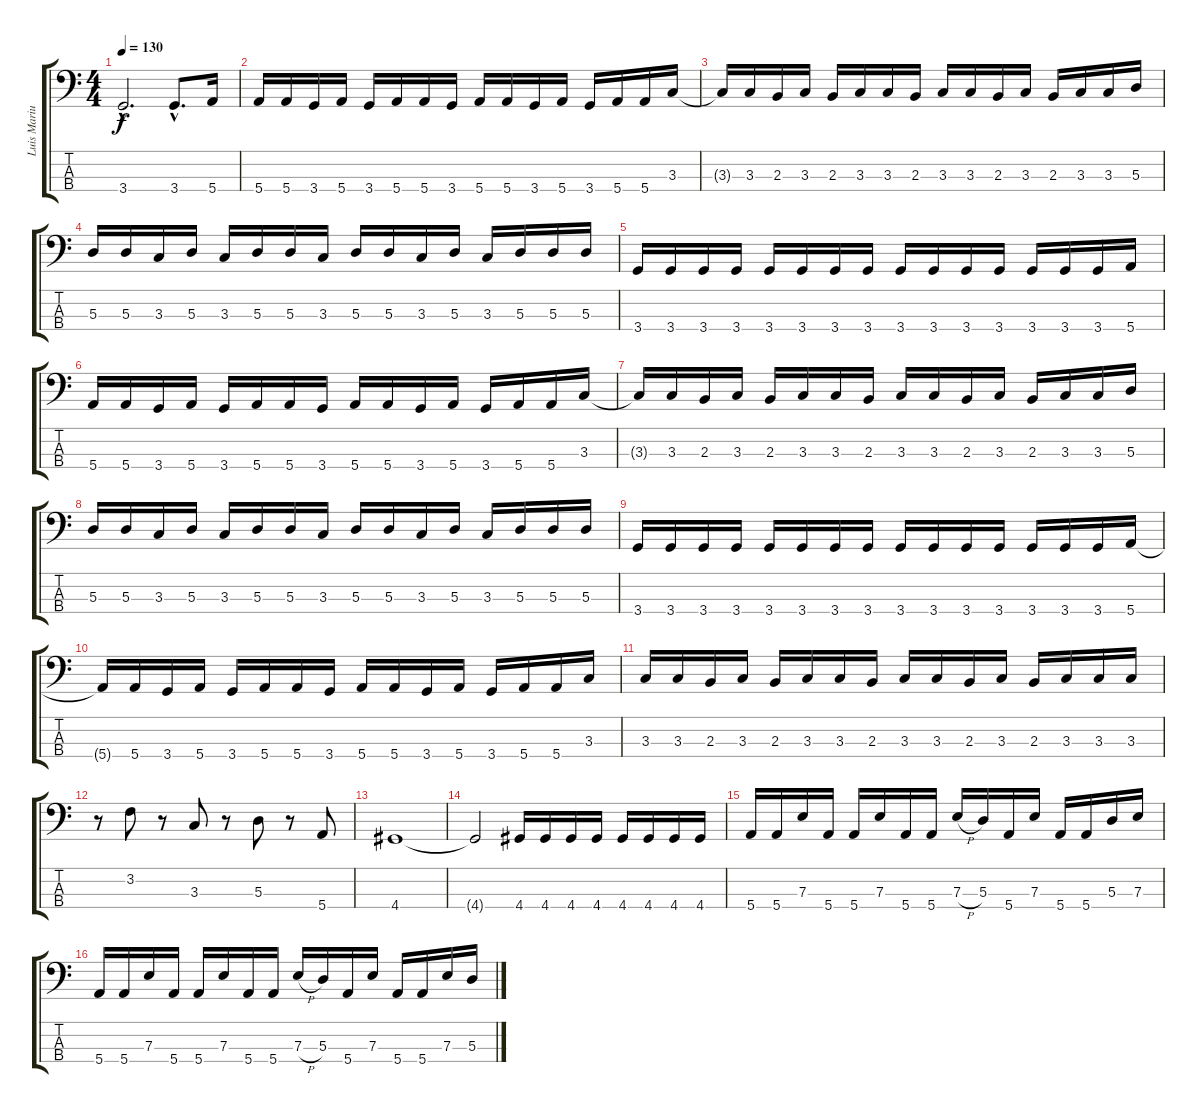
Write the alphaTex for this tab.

\track ("Luis Mariuti" "Luis Mariu") {instrument electricbasspick}
\staff {score tabs}
\tuning (G2 D2 A1 E1) {hide}
\ts (4 4)
\tempo 130
\clef f4
\ks c
3.4{hac}.2{d dy f} 3.4{hac}.8{d} 5.4.16 |
5.4.16 5.4.16 3.4.16 5.4.16 3.4.16 5.4.16 5.4.16 3.4.16 5.4.16 5.4.16 3.4.16 5.4.16 3.4.16 5.4.16 5.4.16 3.3.16 |
3.3{t}.16 3.3.16 2.3.16 3.3.16 2.3.16 3.3.16 3.3.16 2.3.16 3.3.16 3.3.16 2.3.16 3.3.16 2.3.16 3.3.16 3.3.16 5.3.16 |
5.3.16 5.3.16 3.3.16 5.3.16 3.3.16 5.3.16 5.3.16 3.3.16 5.3.16 5.3.16 3.3.16 5.3.16 3.3.16 5.3.16 5.3.16 5.3.16 |
3.4.16 3.4.16 3.4.16 3.4.16 3.4.16 3.4.16 3.4.16 3.4.16 3.4.16 3.4.16 3.4.16 3.4.16 3.4.16 3.4.16 3.4.16 5.4.16 |
5.4.16 5.4.16 3.4.16 5.4.16 3.4.16 5.4.16 5.4.16 3.4.16 5.4.16 5.4.16 3.4.16 5.4.16 3.4.16 5.4.16 5.4.16 3.3.16 |
3.3{t}.16 3.3.16 2.3.16 3.3.16 2.3.16 3.3.16 3.3.16 2.3.16 3.3.16 3.3.16 2.3.16 3.3.16 2.3.16 3.3.16 3.3.16 5.3.16 |
5.3.16 5.3.16 3.3.16 5.3.16 3.3.16 5.3.16 5.3.16 3.3.16 5.3.16 5.3.16 3.3.16 5.3.16 3.3.16 5.3.16 5.3.16 5.3.16 |
3.4.16 3.4.16 3.4.16 3.4.16 3.4.16 3.4.16 3.4.16 3.4.16 3.4.16 3.4.16 3.4.16 3.4.16 3.4.16 3.4.16 3.4.16 5.4.16 |
5.4{t}.16 5.4.16 3.4.16 5.4.16 3.4.16 5.4.16 5.4.16 3.4.16 5.4.16 5.4.16 3.4.16 5.4.16 3.4.16 5.4.16 5.4.16 3.3.16 |
3.3.16 3.3.16 2.3.16 3.3.16 2.3.16 3.3.16 3.3.16 2.3.16 3.3.16 3.3.16 2.3.16 3.3.16 2.3.16 3.3.16 3.3.16 3.3.16 |
r.8 3.2.8 r.8 3.3.8 r.8 5.3.8 r.8 5.4.8 |
4.4.1 |
4.4{t}.2 4.4.16 4.4.16 4.4.16 4.4.16 4.4.16 4.4.16 4.4.16 4.4.16 |
5.4.16 5.4.16 7.3.16 5.4.16 5.4.16 7.3.16 5.4.16 5.4.16 7.3{h}.16 5.3.16 5.4.16 7.3.16 5.4.16 5.4.16 5.3.16 7.3.16 |
5.4.16 5.4.16 7.3.16 5.4.16 5.4.16 7.3.16 5.4.16 5.4.16 7.3{h}.16 5.3.16 5.4.16 7.3.16 5.4.16 5.4.16 7.3.16 5.3.16
